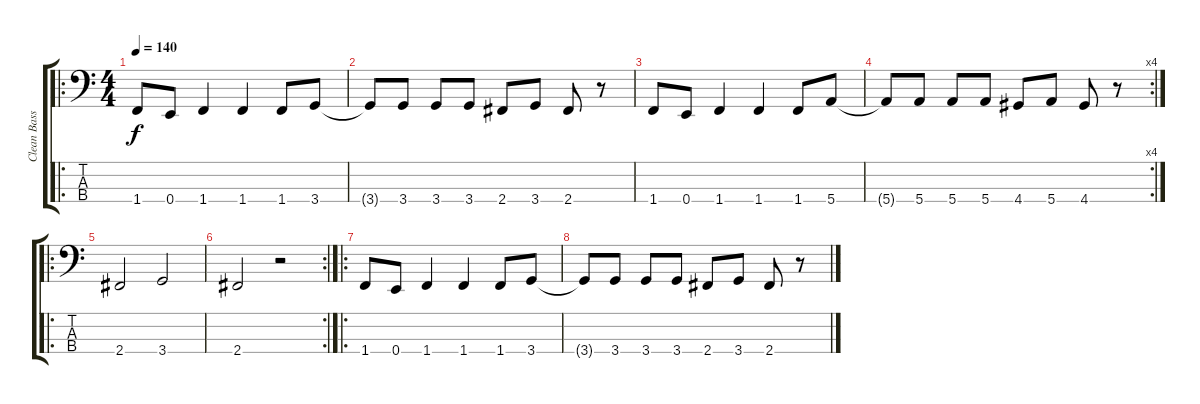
\track ("Clean Bass" "Clean Bass") {instrument electricbasspick}
\staff {score tabs}
\tuning (G2 D2 A1 E1) {hide}
\ro
\ts (4 4)
\tempo 140
\clef f4
\ks c
1.4.8{dy f} 0.4.8 1.4.4 1.4.4 1.4.8 3.4.8 |
3.4{t}.8 3.4.8 3.4.8 3.4.8 2.4.8 3.4.8 2.4.8 r.8 |
1.4.8 0.4.8 1.4.4 1.4.4 1.4.8 5.4.8 |
\rc 4
5.4{t}.8 5.4.8 5.4.8 5.4.8 4.4.8 5.4.8 4.4.8 r.8 |
\ro
2.4.2 3.4.2 |
\rc 2
2.4.2 r.2 |
\ro
1.4.8 0.4.8 1.4.4 1.4.4 1.4.8 3.4.8 |
3.4{t}.8 3.4.8 3.4.8 3.4.8 2.4.8 3.4.8 2.4.8 r.8
